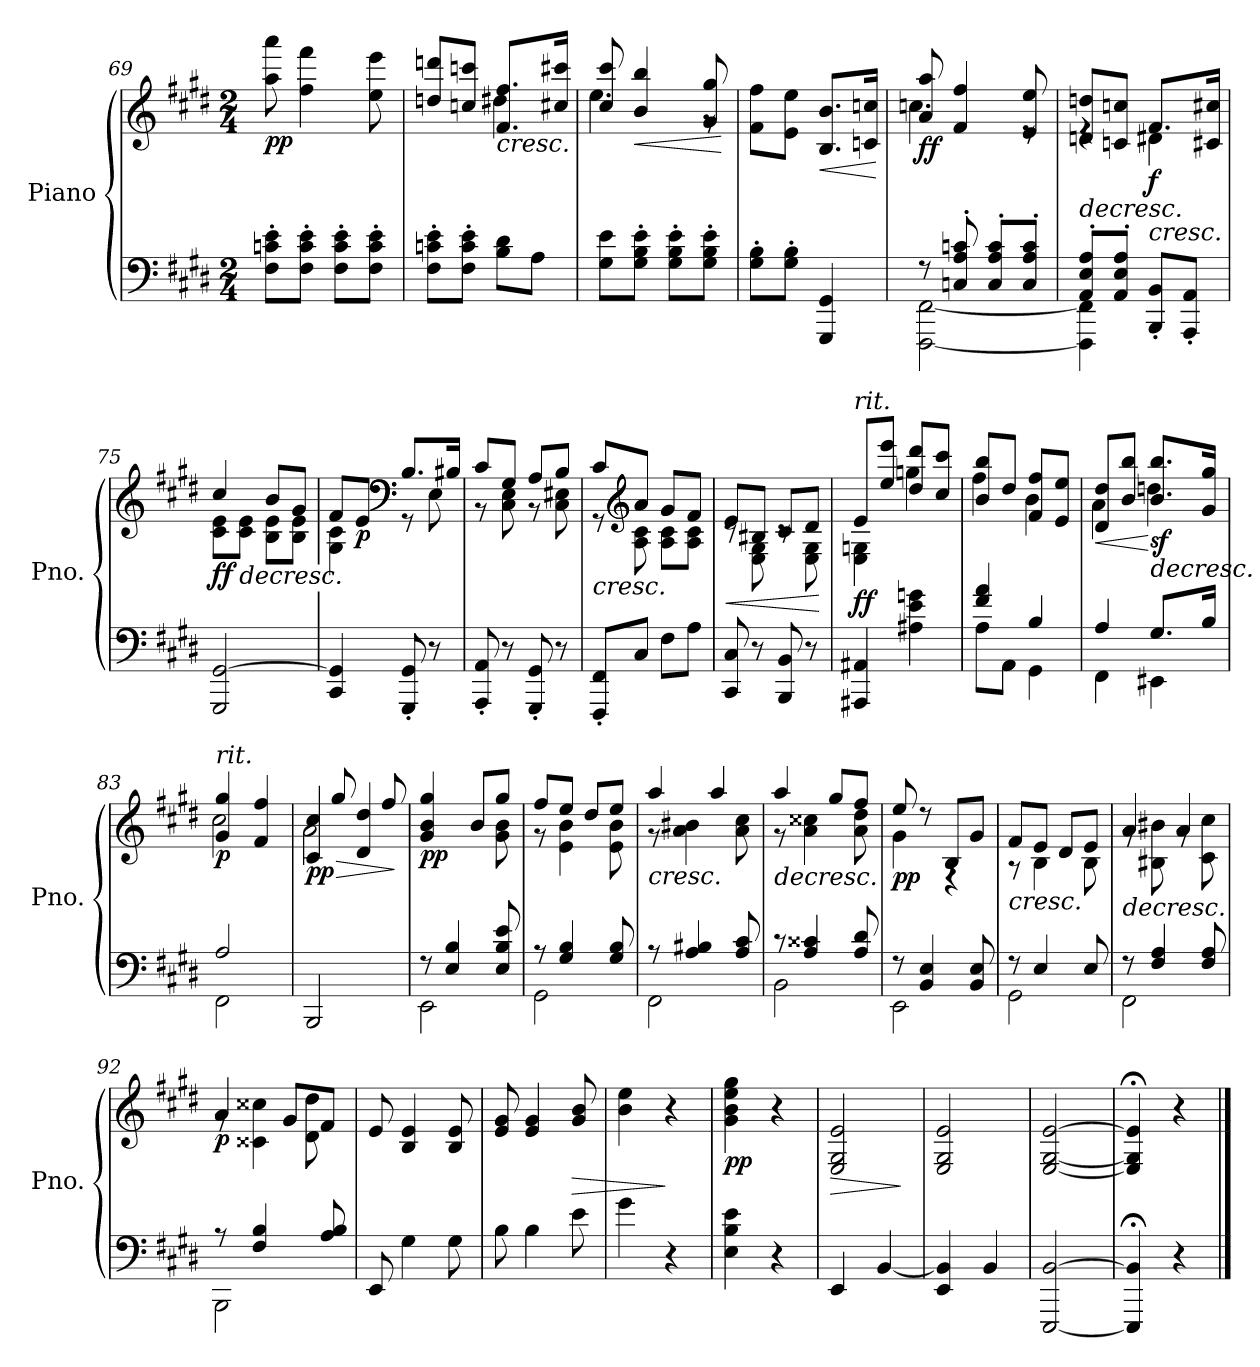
**kern	**kern	**dynam
*part1	*part1	*part1
*staff2	*staff1	*staff1/2
*I"Piano	*	*
*I'Pno.	*	*
*clefF4	*clefG2	*
*k[f#c#g#d#]	*k[f#c#g#d#]	*
*M2/4	*M2/4	*
=69	=69	=69
!	!	!LO:DY:b
8F#\' 8cn\' 8e\'L	8aa\ 8aaa\	pp
8F#\' 8c\' 8e\'J	4ff#\ 4fff#\	.
8F#\' 8c\' 8e\'L	.	.
8F#\' 8c\' 8e\'J	8ee\ 8eee\	.
=70	=70	=70
*	*^	*
8F#\' 8cn\' 8e\'L	8ddn/ 8dddn/L	4ryy	.
8F#\' 8c\' 8e\'J	8ccn/ 8cccn/J	.	.
*	*MM70	*	*
!	!	!	!LO:HP:b
8B\ 8d#\L	8.f#/ 8.ff#/L	4dd#X\	<
8A\J	.	.	.
*	*MM72	*	*
.	16cc#X/ 16ccc#X/Jk	.	.
=71	=71	=71	=71
8G#\ 8e\L	8cc#/ 8ccc#/	4.ee\	.
!	!	!	!LO:HP:b
8G#\' 8B\' 8e\'J	4b/ 4bb/	.	<
8G#\' 8B\' 8e\'L	.	.	.
8G#\' 8B\' 8e\'J	8g#/ 8gg#/	8rg	.
*	*v	*v	*
.	.	[
!!LO:LB:g=z
=72	=72	=72
8G#\' 8B\'L	8f#\ 8ff#\L	.
8G#\' 8B\'J	8e\ 8ee\J	.
*	*MM70	*
!	!	!LO:HP:b
4GGG#/ 4GG#/	8.B/ 8.b/L	<
*	*MM72	*
.	16cn/ 16ccn/Jk	.
.	.	[
=73	=73	=73
*^	*^	*
!	!	!	!	!LO:DY:b
8r	[2FFF#\ [2FF#\	8a/ 8aa/	4.ccn\	ff
8Cn/' 8A/' 8cn/'	.	4f#/ 4ff#/	.	.
8C/' 8A/' 8c/'L	.	.	.	.
8C/' 8A/' 8c/'J	.	8e/ 8ee/	8re	.
=74	=74	=74	=74	=74
!	!	!	!	!LO:HP:b
8AA/' 8E/' 8A/'L	4FFF#\] 4FF#\]	8dn/ 8ddn/L	4re	>
8AA/' 8E/' 8A/'J	.	8cn/ 8ccn/J	.	.
!	!	!	!	!LO:HP:n=1:b
!	!	!	!	!LO:DY:n=1:b
8BBB/' 8BB/'L	4ryy	8.f#/L	4d#X\	[ < f
8AAA/' 8AA/'J	.	.	.	.
.	.	16c#X/ 16cc#X/Jk	.	.
*v	*v	*	*	*
*	*v	*v	*
.	.	]
=75	=75	=75
*	*^	*
!	!	!	!LO:DY:b
2GGG#/ [2GG#/	4cc#/	8c#\ 8e\L	ff
!	!	!	!LO:HP:b
.	.	8c#\ 8e\J	>
.	8b/L	8B\ 8e\L	.
.	8g#/J	8B\ 8e\J	.
=76	=76	=76	=76
4CC#/ 4GG#/]	8f#/L	4G#\ 4c#\	.
!	!	!	!LO:DY:n=1:b
.	8e/J	.	[ p
*	*clefF4	*	*
8GGG#/' 8GG#/'	8.B/L	8r	.
8r	.	8E\	.
.	16B#X/Jk	.	.
!!LO:PB:g=z	!!
=77	=77	=77	=77
8AAA/' 8AA/'	8c#/L	8r	.
8r	8G#/J	8C#\ 8E\	.
8GGG#/' 8GG#/'	8A/L	8r	.
8r	8B/J	8C#\ 8E#X\	.
=78	=78	=78	=78
*	*MM74	*	*
!	!	!	!LO:HP:b
8FFF#/' 8FF#/'L	8c#/L	8r	<
*	*clefG2	*	*
8C#/J	8a/J	8A\ 8c#\	.
8F#\L	8g#/L	8A\ 8c#\L	.
8A\J	8f#/J	8A\ 8c#\J	.
*	*v	*v	*
.	.	]
=79	=79	=79
!	!	!LO:HP:b
*	*^	*
8CC#/ 8C#/	8e/L	8rc	<
8r	8B#X/J	8E\ 8G#\	.
8BBB/ 8BB/	8c#/L	8rc	.
8r	8d#/J	8E\ 8G#\	.
*	*v	*v	*
.	.	[
=80	=80	=80
*	*MM70	*
*	*^	*
!	!LO:TX:a:i:t=rit.	!	!
!	!	!	!LO:DY:b
4AAA#X/ 4AA#X/	8e/L	4E\ 4Gn\	ff
.	8ee/ 8eee/J	.	.
4A#X\ 4e\ 4gn\	8dd#/ 8ddd#/L	4ggn\	.
.	8cc#/ 8ccc#/J	.	.
=81	=81	=81	=81
*^	*	*	*
4f#/ 4a/	8A\L	8b/ 8bb/L	4ff#\	.
.	8AA\J	8dd#/J	.	.
4B/	4GG#\	8f#/ 8ff#/L	4b\	.
.	.	8e/ 8ee/J	.	.
!!LO:LB:g=z	!!
=82	=82	=82	=82	=82
!	!	!	!	!LO:HP:b
4A/	4FF#\	8d#/ 8dd#/L	4a\	<
.	.	8b/ 8bb/J	.	.
!	!	!	!	!LO:HP:n=1:b
!	!	!	!	!LO:DY:n=1:b
8.G#/L	4EE#X\	8.b/ 8.bb/L	4ddn\	[ > sf
16B/Jk	.	16g#/ 16gg#/Jk	.	.
*v	*v	*	*	*
*	*v	*v	*
.	.	[
=83	=83	=83
*	*MM68	*
*^	*^	*
!	!	!LO:TX:a:i:t=rit.	!	!
!	!	!	!	!LO:DY:b
2A/	2FF#\	4g#/ 4gg#/	2cc#\	p
.	.	4f#/ 4ff#/	.	.
*v	*v	*	*	*
*	*v	*v	*
=84	=84	=84
!	!	!LO:HP:b
*	*^	*
*	*	*^	*
!	!	!	!	!LO:DY:n=1:b
2BBB/	4c#/ 4cc#/	2a\	8ryy	> pp
.	.	.	8gg#!/	.
*	*MM63	*	*	*
.	4d#/ 4dd#/	.	8ryy	.
.	.	.	8ff#!/	.
*	*v	*v	*v	*
.	.	]
=85	=85	=85
*	*MM72	*
*^	*^	*
!	!	!	!	!LO:DY:b
8r	2EE\	4g#/ 4b/ 4gg#/	4.ryy	pp
4E/ 4B/	.	.	.	.
.	.	8b/L	.	.
8E/ 8B/ 8e/	.	8gg#/J	8g#\ 8b\	.
=86	=86	=86	=86	=86
8r	2GG#\	8ff#/L	8r	.
4G#/ 4B/	.	8ee/J	4e\ 4b\	.
.	.	8dd#/L	.	.
8G#/ 8B/	.	8ee/J	8e\ 8b\	.
=87	=87	=87	=87	=87
!	!	!	!	!LO:HP:b
8r	2FF#\	4aa/	8r	<
4A/ 4B#X/	.	.	4a\ 4b#X\	.
.	.	4aa/	.	.
8A/ 8c#/	.	.	8a\ 8cc#\	.
*v	*v	*	*	*
*	*v	*v	*
.	.	]
!!LO:LB:g=z
=88	=88	=88
*^	*	*
!	!	!	!LO:HP:b
*	*	*^	*
8r	2BB\	4aa/	8r	>
4A/ 4c##X/	.	.	4a\ 4cc##X\	.
.	.	8gg#/L	.	.
8A/ 8d#/	.	8ff#/J	8a\ 8dd#\	.
*v	*v	*	*	*
*	*v	*v	*
.	.	[
=89	=89	=89
*^	*^	*
!	!	!	!	!LO:DY:b
8r	2EE\	8ee/	4g#\	pp
4BB/ 4E/	.	8r	.	.
.	.	8B/L	4rF	.
8BB/ 8E/	.	8g#/J	.	.
=90	=90	=90	=90	=90
!	!	!	!	!LO:HP:b
8r	2GG#\	8f#/L	8r	<
4E/	.	8e/J	4B\	.
.	.	8d#/L	.	.
8E/	.	8e/J	8B\	.
*v	*v	*	*	*
*	*v	*v	*
.	.	]
=91	=91	=91
*	*MM70	*
*^	*	*
!	!	!LO:TX:a:i:t=rit.	!
!	!	!	!LO:HP:b
*	*	*^	*
8r	2FF#\	4a/	8rg	>
4F#/ 4A/	.	.	8B#X\ 8b#X\	.
.	.	4a/	8rg	.
8F#/ 8A/	.	.	8c#\ 8cc#\	.
=92	=92	=92	=92	=92
*	*	*MM68	*	*
!	!	!	!	!LO:DY:b
8r	2BBB\	4a/	8rg	p
4F#/ 4B/	.	.	4c##X\ 4cc##X\	.
.	.	8g#/L	.	.
8A/ 8B/	.	8f#/J	8d#\ 8dd#\	.
*v	*v	*	*	*
*	*v	*v	*
.	.	[
=93	=93	=93
*	*MM72	*
8EE/	8e/	.
4G#\	4B/ 4e/	.
8G#\	8B/ 8e/	.
!!LO:LB:g=z
=94	=94	=94
8B\	8e/ 8g#/	.
4B\	4e/ 4g#/	.
!	!	!LO:HP:b
8e\	8g#/ 8b/	>
=95	=95	=95
4g#\	4b\ 4ee\	.
4r	4r	]
=96	=96	=96
!	!	!LO:DY:b
4E\ 4B\ 4e\	4g#\ 4b\ 4ee\ 4gg#\	pp
4r	4r	.
=97	=97	=97
!	!	!LO:HP:b
4EE/	2E/ 2G#/ 2e/	>
[4BB/	.	.
.	.	]
=98	=98	=98
4EE/ 4BB/]	2E/ 2G#/ 2e/	.
4BB/	.	.
=99	=99	=99
[2EEE/ [2BB/	[2E/ [2G#/ [2e/	.
=100	=100	=100
4EEE/];< 4BB/];<	4E/];< 4G#/];< 4e/];<	.
4r	4r	]
==	==	==
*-	*-	*-
